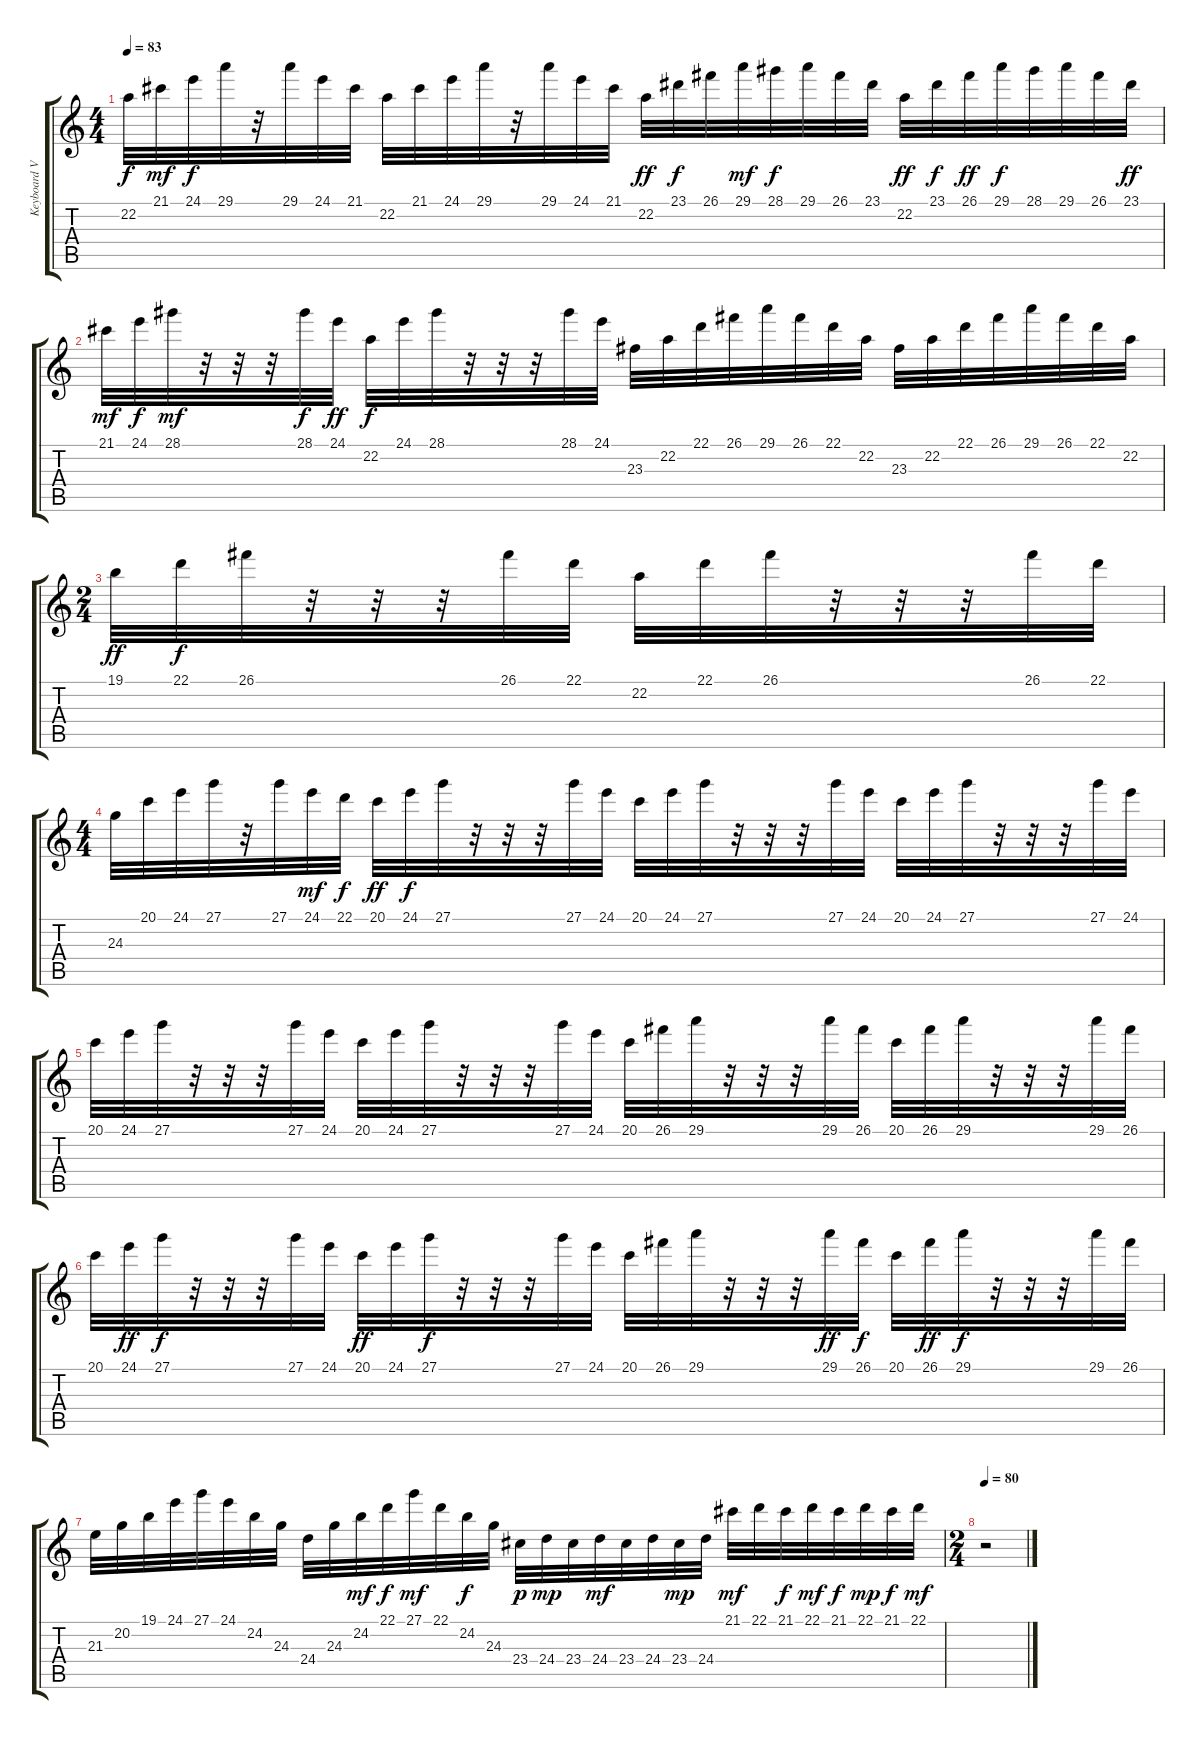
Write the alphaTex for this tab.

\track ("Keyboard V" "Keyboard V") {instrument piccolo}
\staff {score tabs}
\tuning (E4 B3 G3 D3 A2 E2) {hide}
\ts (4 4)
\tempo 83
\clef g2
\ks c
22.2.32{dy f} 21.1.32{dy mf} 24.1.32{dy f} 29.1.32 r.32 29.1.32 24.1.32 21.1.32 22.2.32 21.1.32 24.1.32 29.1.32 r.32 29.1.32 24.1.32 21.1.32 22.2.32{dy ff} 23.1.32{dy f} 26.1.32 29.1.32{dy mf} 28.1.32{dy f} 29.1.32 26.1.32 23.1.32 22.2.32{dy ff} 23.1.32{dy f} 26.1.32{dy ff} 29.1.32{dy f} 28.1.32 29.1.32 26.1.32 23.1.32{dy ff} |
21.1.32{dy mf} 24.1.32{dy f} 28.1.32{dy mf} r.32 r.32 r.32 28.1.32{dy f} 24.1.32{dy ff} 22.2.32{dy f} 24.1.32 28.1.32 r.32 r.32 r.32 28.1.32 24.1.32 23.3.32 22.2.32 22.1.32 26.1.32 29.1.32 26.1.32 22.1.32 22.2.32 23.3.32 22.2.32 22.1.32 26.1.32 29.1.32 26.1.32 22.1.32 22.2.32 |
\ts (2 4)
19.1.32{dy ff} 22.1.32{dy f} 26.1.32 r.32 r.32 r.32 26.1.32 22.1.32 22.2.32 22.1.32 26.1.32 r.32 r.32 r.32 26.1.32 22.1.32 |
\ts (4 4)
24.3.32 20.1.32 24.1.32 27.1.32 r.32 27.1.32 24.1.32{dy mf} 22.1.32{dy f} 20.1.32{dy ff} 24.1.32{dy f} 27.1.32 r.32 r.32 r.32 27.1.32 24.1.32 20.1.32 24.1.32 27.1.32 r.32 r.32 r.32 27.1.32 24.1.32 20.1.32 24.1.32 27.1.32 r.32 r.32 r.32 27.1.32 24.1.32 |
20.1.32 24.1.32 27.1.32 r.32 r.32 r.32 27.1.32 24.1.32 20.1.32 24.1.32 27.1.32 r.32 r.32 r.32 27.1.32 24.1.32 20.1.32 26.1.32 29.1.32 r.32 r.32 r.32 29.1.32 26.1.32 20.1.32 26.1.32 29.1.32 r.32 r.32 r.32 29.1.32 26.1.32 |
20.1.32 24.1.32{dy ff} 27.1.32{dy f} r.32 r.32 r.32 27.1.32 24.1.32 20.1.32{dy ff} 24.1.32 27.1.32{dy f} r.32 r.32 r.32 27.1.32 24.1.32 20.1.32 26.1.32 29.1.32 r.32 r.32 r.32 29.1.32{dy ff} 26.1.32{dy f} 20.1.32 26.1.32{dy ff} 29.1.32{dy f} r.32 r.32 r.32 29.1.32 26.1.32 |
21.3.32 20.2.32 19.1.32 24.1.32 27.1.32 24.1.32 24.2.32 24.3.32 24.4.32 24.3.32 24.2.32{dy mf} 22.1.32{dy f} 27.1.32{dy mf} 22.1.32 24.2.32{dy f} 24.3.32 23.4.32{dy p} 24.4.32{dy mp} 23.4.32 24.4.32{dy mf} 23.4.32 24.4.32 23.4.32{dy mp} 24.4.32 21.1.32{dy mf} 22.1.32 21.1.32{dy f} 22.1.32{dy mf} 21.1.32{dy f} 22.1.32{dy mp} 21.1.32{dy f} 22.1.32{dy mf} |
\ts (2 4)
\tempo 80
r.2
